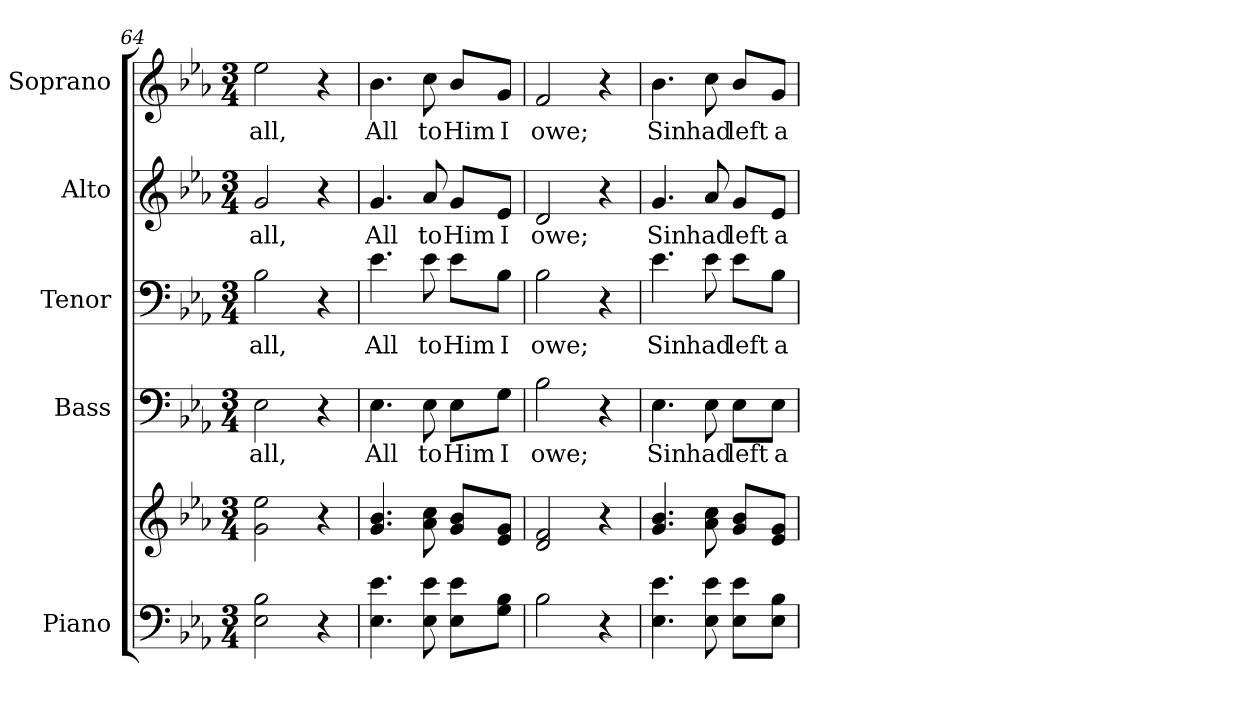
**kern	**kern	**kern	**text	**kern	**text	**kern	**text	**kern	**text
*part5	*part5	*part4	*part4	*part3	*part3	*part2	*part2	*part1	*part1
*staff6	*staff5	*staff4	*staff4	*staff3	*staff3	*staff2	*staff2	*staff1	*staff1
*I"Piano	*	*I"Bass	*	*I"Tenor	*	*I"Alto	*	*I"Soprano	*
*I'Pno.	*	*I'B.	*	*I'T.	*	*I'A.	*	*I'S.	*
!!LO:LB:g=z
*clefF4	*clefG2	*clefF4	*	*clefF4	*	*clefG2	*	*clefG2	*
*k[b-e-a-]	*k[b-e-a-]	*k[b-e-a-]	*	*k[b-e-a-]	*	*k[b-e-a-]	*	*k[b-e-a-]	*
*E-:	*E-:	*E-:	*	*E-:	*	*E-:	*	*E-:	*
*M3/4	*M3/4	*M3/4	*	*M3/4	*	*M3/4	*	*M3/4	*
=64	=64	=64	=64	=64	=64	=64	=64	=64	=64
!	!	!	!LO:LY:b:color=#000000	!	!	!	!	!	!
!	!	!	!	!	!LO:LY:b:color=#000000	!	!	!	!
!	!	!	!	!	!	!	!LO:LY:b:color=#000000	!	!
!	!	!	!	!	!	!	!	!	!LO:LY:b:color=#000000
2E-i\ 2B-i	2gi\ 2ee-i	2E-i\	all,	2B-i\	all,	2gi/	all,	2ee-i\	all,
4r	4r	4r	.	4r	.	4r	.	4r	.
=65	=65	=65	=65	=65	=65	=65	=65	=65	=65
!	!	!	!LO:LY:b:color=#000000	!	!	!	!	!	!
!	!	!	!	!	!LO:LY:b:color=#000000	!	!	!	!
!	!	!	!	!	!	!	!LO:LY:b:color=#000000	!	!
!	!	!	!	!	!	!	!	!	!LO:LY:b:color=#000000
4.E-i\ 4.e-i	4.gi/ 4.b-i	4.E-i\	All	4.e-i\	All	4.gi/	All	4.b-i\	All
!	!	!	!LO:LY:b:color=#000000	!	!	!	!	!	!
!	!	!	!	!	!LO:LY:b:color=#000000	!	!	!	!
!	!	!	!	!	!	!	!LO:LY:b:color=#000000	!	!
!	!	!	!	!	!	!	!	!	!LO:LY:b:color=#000000
8E-i\ 8e-i	8a-i\ 8cci	8E-i\	to	8e-i\	to	8a-i/	to	8cci\	to
!	!	!	!LO:LY:b:color=#000000	!	!	!	!	!	!
!	!	!	!	!	!LO:LY:b:color=#000000	!	!	!	!
!	!	!	!	!	!	!	!LO:LY:b:color=#000000	!	!
!	!	!	!	!	!	!	!	!	!LO:LY:b:color=#000000
8E-i\ 8e-i\L	8gi/ 8b-i/L	8E-i\L	Him	8e-i\L	Him	8gi/L	Him	8b-i/L	Him
!	!	!	!LO:LY:b:color=#000000	!	!	!	!	!	!
!	!	!	!	!	!LO:LY:b:color=#000000	!	!	!	!
!	!	!	!	!	!	!	!LO:LY:b:color=#000000	!	!
!	!	!	!	!	!	!	!	!	!LO:LY:b:color=#000000
8Gi\ 8B-i\J	8e-i/ 8gi/J	8Gi\J	I	8B-i\J	I	8e-i/J	I	8gi/J	I
=66	=66	=66	=66	=66	=66	=66	=66	=66	=66
!	!	!	!LO:LY:b:color=#000000	!	!	!	!	!	!
!	!	!	!	!	!LO:LY:b:color=#000000	!	!	!	!
!	!	!	!	!	!	!	!LO:LY:b:color=#000000	!	!
!	!	!	!	!	!	!	!	!	!LO:LY:b:color=#000000
2B-i\	2di/ 2fi	2B-i\	owe;	2B-i\	owe;	2di/	owe;	2fi/	owe;
4r	4r	4r	.	4r	.	4r	.	4r	.
=67	=67	=67	=67	=67	=67	=67	=67	=67	=67
!	!	!	!LO:LY:b:color=#000000	!	!	!	!	!	!
!	!	!	!	!	!LO:LY:b:color=#000000	!	!	!	!
!	!	!	!	!	!	!	!LO:LY:b:color=#000000	!	!
!	!	!	!	!	!	!	!	!	!LO:LY:b:color=#000000
4.E-i\ 4.e-i	4.gi/ 4.b-i	4.E-i\	Sin	4.e-i\	Sin	4.gi/	Sin	4.b-i\	Sin
!	!	!	!LO:LY:b:color=#000000	!	!	!	!	!	!
!	!	!	!	!	!LO:LY:b:color=#000000	!	!	!	!
!	!	!	!	!	!	!	!LO:LY:b:color=#000000	!	!
!	!	!	!	!	!	!	!	!	!LO:LY:b:color=#000000
8E-i\ 8e-i	8a-i\ 8cci	8E-i\	had	8e-i\	had	8a-i/	had	8cci\	had
!	!	!	!LO:LY:b:color=#000000	!	!	!	!	!	!
!	!	!	!	!	!LO:LY:b:color=#000000	!	!	!	!
!	!	!	!	!	!	!	!LO:LY:b:color=#000000	!	!
!	!	!	!	!	!	!	!	!	!LO:LY:b:color=#000000
8E-i\ 8e-i\L	8gi/ 8b-i/L	8E-i\L	left	8e-i\L	left	8gi/L	left	8b-i/L	left
!	!	!	!LO:LY:b:color=#000000	!	!	!	!	!	!
!	!	!	!	!	!LO:LY:b:color=#000000	!	!	!	!
!	!	!	!	!	!	!	!LO:LY:b:color=#000000	!	!
!	!	!	!	!	!	!	!	!	!LO:LY:b:color=#000000
8E-i\ 8B-i\J	8e-i/ 8gi/J	8E-i\J	a	8B-i\J	a	8e-i/J	a	8gi/J	a
=	=	=	=	=	=	=	=	=	=
*-	*-	*-	*-	*-	*-	*-	*-	*-	*-
